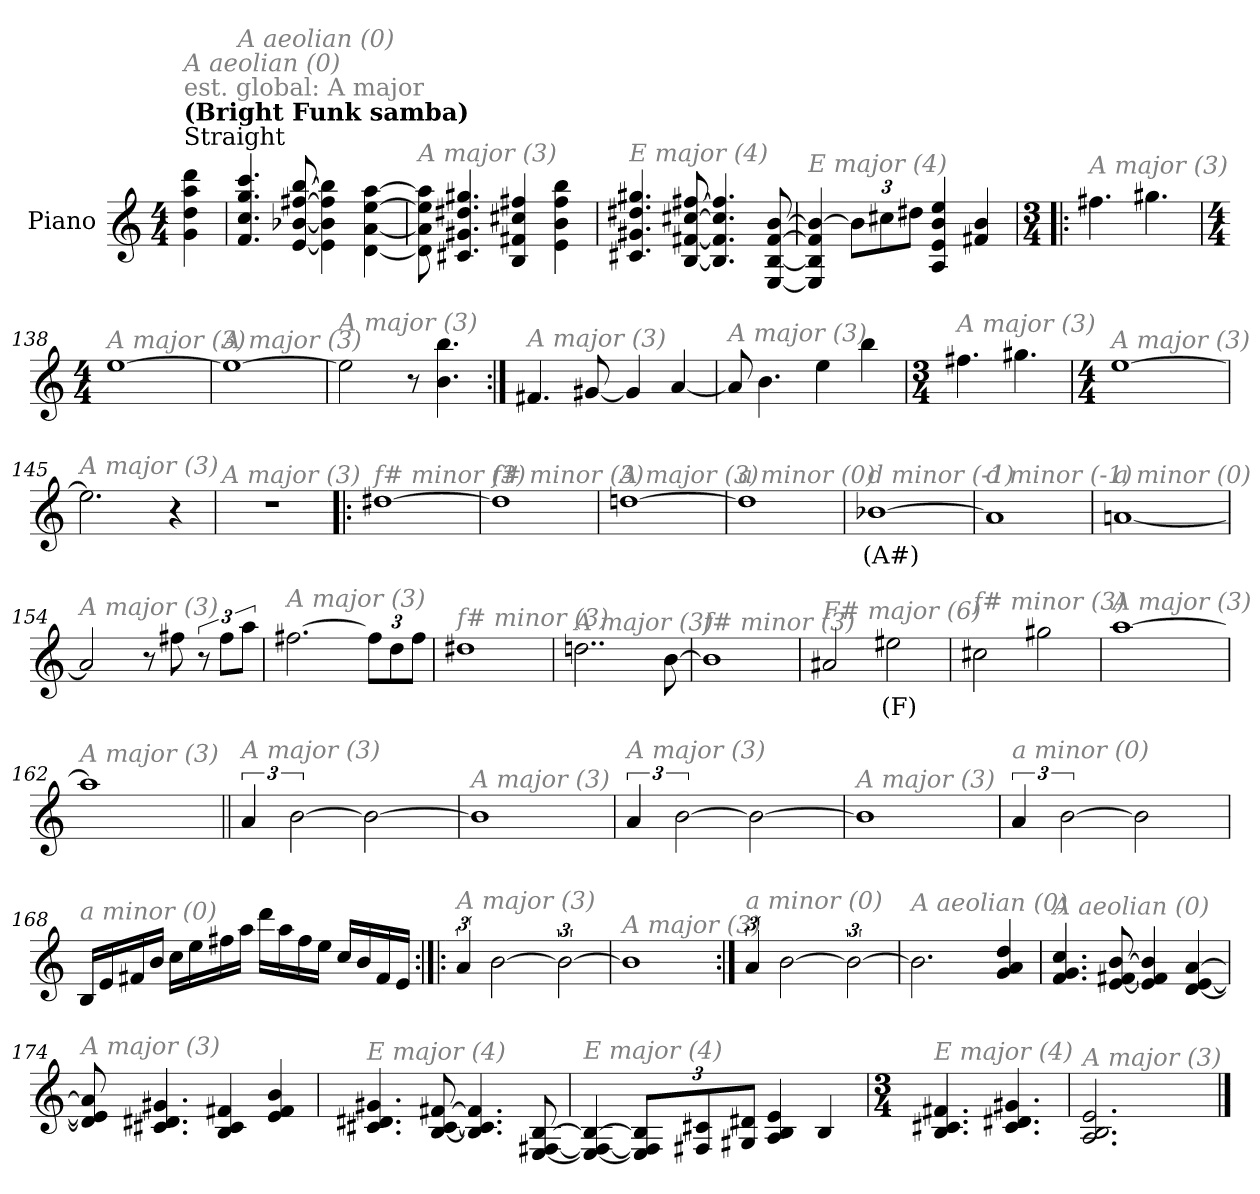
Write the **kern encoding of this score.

**kern	**text
*part1	*part1
*staff1	*staff1
*I"Piano	*
*I'Pno.	*
*clefG2	*
*k[]	*
*M4/4	*
=1	=1
!LO:TX:a:t=Straight	!
!LO:TX:a:B:t=(Bright Funk samba)	!
!LO:TX:a:color=#808080:t=est. global&colon; A major	!
!LO:TX:i:color=#808080:t=A aeolian (0)	!
4g\ 4dd\ 4aa\ 4ddd\	.
=133	=133
!LO:TX:i:color=#808080:t=A aeolian (0)	!
4.f/ 4.cc/ 4.gg/ 4.ccc/	.
[8e/ [8b-X/ [8ff#X/ [8bb/	.
4e\] 4b-\] 4ff#\] 4bb\]	.
[4d\ [4a\ [4ee\ [4aa\	.
=134	=134
!LO:TX:i:color=#808080:t=A major (3)	!
8d\] 8a\] 8ee\] 8aa\]	.
4.c#X/ 4.g#X/ 4.dd#X/ 4.gg#X/	.
4B/ 4f#X/ 4cc#X/ 4ff#X/	.
4e\ 4b\ 4ff#\ 4bb\	.
!!LO:LB:g=z
=135	=135
!LO:TX:i:color=#808080:t=E major (4)	!
4.c#X/ 4.g#X/ 4.dd#X/ 4.gg#X/	.
[8B/ [8f#X/ [8cc#X/ [8ff#X/	.
4.B/] 4.f#/] 4.cc#/] 4.ff#/]	.
[8E/ [8B/ [8f#/ [8b/	.
=136	=136
!LO:TX:i:color=#808080:t=E major (4)	!
4E/] 4B/] 4f#/] 4b/_	.
*Xbrackettup	*
12b\L]	.
12cc#X\	.
12dd#X\J	.
4A/ 4e/ 4b/ 4ee/	.
4f#X/ 4b/	.
!!LO:LB:g=z
=137!|:	=137!|:
*M3/4	*
!LO:TX:i:color=#808080:t=A major (3)	!
4.ff#X\	.
4.gg#X\	.
=138	=138
*M4/4	*
!LO:TX:i:color=#808080:t=A major (3)	!
[1ee	.
=139	=139
!LO:TX:i:color=#808080:t=A major (3)	!
1ee_	.
=140	=140
!LO:TX:i:color=#808080:t=A major (3)	!
2ee\]	.
8r	.
4.b\ 4.bb\	.
!!LO:LB:g=z
=141:|!	=141:|!
!LO:TX:i:color=#808080:t=A major (3)	!
4.f#X/	.
[8g#X/	.
4g#/]	.
[4a/	.
=142	=142
!LO:TX:i:color=#808080:t=A major (3)	!
8a/]	.
4.b\	.
4ee\	.
4bb\	.
!!LO:LB:g=z
=143	=143
*M3/4	*
!LO:TX:i:color=#808080:t=A major (3)	!
4.ff#X\	.
4.gg#X\	.
=144	=144
*M4/4	*
!LO:TX:i:color=#808080:t=A major (3)	!
[1ee	.
=145	=145
!LO:TX:i:color=#808080:t=A major (3)	!
2.ee\]	.
4r	.
=146	=146
!LO:TX:i:color=#808080:t=A major (3)	!
1r	.
!!LO:LB:g=z
=147!|:	=147!|:
!LO:TX:i:color=#808080:t=f# minor (3)	!
[1dd#X	.
=148	=148
!LO:TX:i:color=#808080:t=f# minor (3)	!
1dd#]	.
=149	=149
!LO:TX:i:color=#808080:t=A major (3)	!
[1ddn	.
=150	=150
!LO:TX:i:color=#808080:t=a minor (0)	!
1dd]	.
!!LO:LB:g=z
=151	=151
!LO:TX:i:color=#808080:t=d minor (-1)	!
[1b-Xi	(A#)
=152	=152
!LO:TX:i:color=#808080:t=d minor (-1)	!
1a#]	.
=153	=153
!LO:TX:i:color=#808080:t=a minor (0)	!
[1an	.
=154	=154
!LO:TX:i:color=#808080:t=A major (3)	!
2a/]	.
8r	.
8ff#X\	.
*brackettup	*
12r	.
12ff#\L	.
12aa\J	.
!!LO:LB:g=z
=155	=155
!LO:TX:i:color=#808080:t=A major (3)	!
[2.ff#X\	.
12ff#\L]	.
12dd\	.
12ff#\J	.
=156	=156
!LO:TX:i:color=#808080:t=f# minor (3)	!
1dd#X	.
=157	=157
!LO:TX:i:color=#808080:t=A major (3)	!
2..ddn\	.
[8b\	.
=158	=158
!LO:TX:i:color=#808080:t=f# minor (3)	!
1b]	.
!!LO:LB:g=z
=159	=159
!LO:TX:i:color=#808080:t=F# major (6)	!
2a#X/	.
2ee#Xi\	(F)
=160	=160
!LO:TX:i:color=#808080:t=f# minor (3)	!
2cc#X\	.
2gg#X\	.
=161	=161
!LO:TX:i:color=#808080:t=A major (3)	!
[1aa	.
=162	=162
!LO:TX:i:color=#808080:t=A major (3)	!
1aa]	.
!!LO:LB:g=z
=163||	=163||
!LO:TX:i:color=#808080:t=A major (3)	!
6a/	.
[3b\	.
2b\_	.
=164	=164
!LO:TX:i:color=#808080:t=A major (3)	!
1b]	.
=165	=165
!LO:TX:i:color=#808080:t=A major (3)	!
6a/	.
[3b\	.
2b\_	.
=166	=166
!LO:TX:i:color=#808080:t=A major (3)	!
1b]	.
!!LO:PB:g=z
=167	=167
!LO:TX:i:color=#808080:t=a minor (0)	!
6a/	.
[3b\	.
2b\]	.
=168	=168
!LO:TX:i:color=#808080:t=a minor (0)	!
16B/LL	.
16e/	.
16f#X/	.
16b/JJ	.
16cc\LL	.
16ee\	.
16ff#X\	.
16aa\JJ	.
16ddd\LL	.
16aa\	.
16ff#\	.
16ee\JJ	.
16cc/LL	.
16b/	.
16f#/	.
16e/JJ	.
!!LO:LB:g=z
=169:|!|:	=169:|!|:
!LO:TX:i:color=#808080:t=A major (3)	!
6a/	.
[2b\	.
3b\_	.
=170	=170
!LO:TX:i:color=#808080:t=A major (3)	!
1b]	.
=171:|!	=171:|!
!LO:TX:i:color=#808080:t=a minor (0)	!
6a/	.
[2b\	.
3b\_	.
=172	=172
!LO:TX:i:color=#808080:t=A aeolian (0)	!
2.b\]	.
4g/ 4a/ 4dd/	.
!!LO:LB:g=z
=173	=173
!LO:TX:i:color=#808080:t=A aeolian (0)	!
4.f/ 4.g/ 4.cc/	.
[8e/ [8f#X/ [8b/	.
4e/] 4f#/] 4b/]	.
[4d/ [4e/ [4a/	.
=174	=174
!LO:TX:i:color=#808080:t=A major (3)	!
8d/] 8e/] 8a/]	.
4.c#X/ 4.d#X/ 4.g#X/	.
4B/ 4c#/ 4f#X/	.
4e/ 4f#/ 4b/	.
!!LO:LB:g=z
=175	=175
!LO:TX:i:color=#808080:t=E major (4)	!
4.c#X/ 4.d#X/ 4.g#X/	.
[8B/ [8c#/ [8f#X/	.
4.B/] 4.c#/] 4.f#/]	.
[8E/ [8F#X/ [8B/	.
=176	=176
!LO:TX:i:color=#808080:t=E major (4)	!
4E/_ 4F#/_ 4B/_	.
*Xbrackettup	*
12E/] 12F#/] 12B/]L	.
12F#X/ 12c#X/	.
12G#X/ 12d#X/J	.
4A/ 4B/ 4e/	.
4B/	.
!!LO:LB:g=z
=177	=177
*M3/4	*
!LO:TX:i:color=#808080:t=E major (4)	!
4.B/ 4.c#X/ 4.f#X/	.
4.c#/ 4.d#X/ 4.g#X/	.
=178	=178
!LO:TX:i:color=#808080:t=A major (3)	!
2.A/ 2.B/ 2.e/	.
==	==
*-	*-
